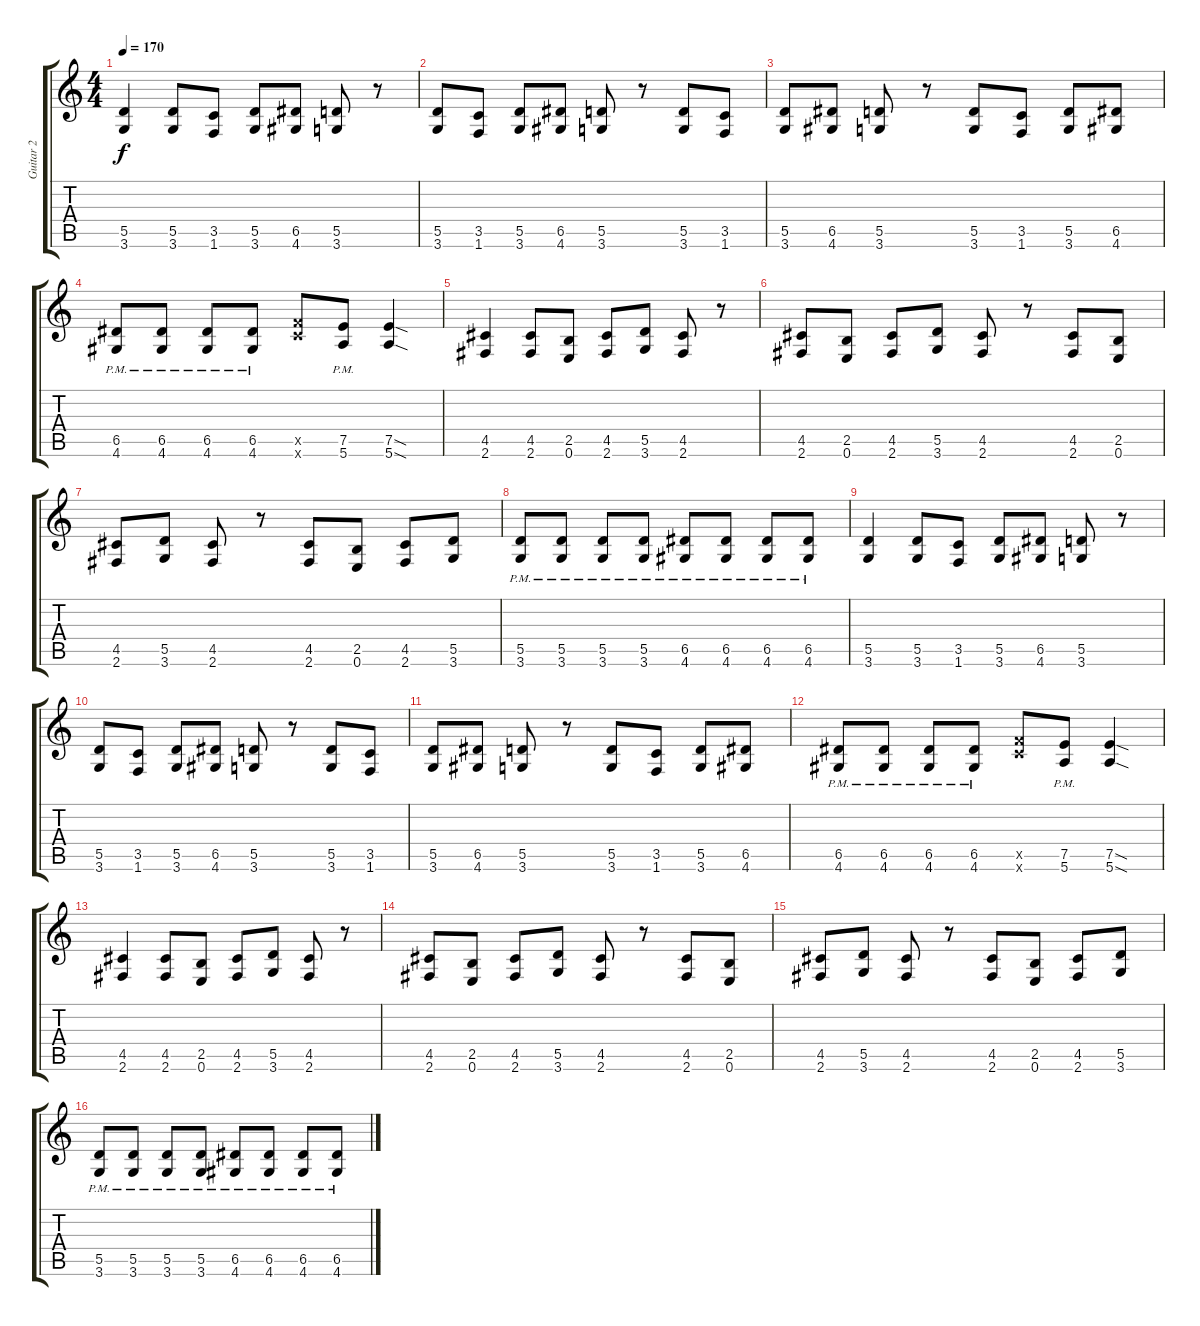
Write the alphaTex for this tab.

\track ("Guitar 2" "Guitar 2") {instrument distortionguitar}
\staff {score tabs}
\tuning (E4 B3 G3 D3 A2 E2) {hide}
\ts (4 4)
\tempo 170
\clef g2
\ks c
(5.5 3.6).4{dy f} (5.5 3.6).8 (3.5 1.6).8 (5.5 3.6).8 (6.5 4.6).8 (5.5 3.6).8 r.8 |
(5.5 3.6).8 (3.5 1.6).8 (5.5 3.6).8 (6.5 4.6).8 (5.5 3.6).8 r.8 (5.5 3.6).8 (3.5 1.6).8 |
(5.5 3.6).8 (6.5 4.6).8 (5.5 3.6).8 r.8 (5.5 3.6).8 (3.5 1.6).8 (5.5 3.6).8 (6.5 4.6).8 |
(6.5{pm} 4.6).8 (6.5{pm} 4.6).8 (6.5{pm} 4.6).8 (6.5{pm} 4.6).8 (8.5{x} 8.6{x}).8 (7.5{pm} 5.6).8 (7.5{sod} 5.6{sod}).4 |
(4.5 2.6).4 (4.5 2.6).8 (2.5 0.6).8 (4.5 2.6).8 (5.5 3.6).8 (4.5 2.6).8 r.8 |
(4.5 2.6).8 (2.5 0.6).8 (4.5 2.6).8 (5.5 3.6).8 (4.5 2.6).8 r.8 (4.5 2.6).8 (2.5 0.6).8 |
(4.5 2.6).8 (5.5 3.6).8 (4.5 2.6).8 r.8 (4.5 2.6).8 (2.5 0.6).8 (4.5 2.6).8 (5.5 3.6).8 |
(5.5{pm} 3.6).8 (5.5{pm} 3.6).8 (5.5{pm} 3.6).8 (5.5{pm} 3.6).8 (6.5{pm} 4.6).8 (6.5{pm} 4.6).8 (6.5{pm} 4.6).8 (6.5{pm} 4.6).8 |
(5.5 3.6).4 (5.5 3.6).8 (3.5 1.6).8 (5.5 3.6).8 (6.5 4.6).8 (5.5 3.6).8 r.8 |
(5.5 3.6).8 (3.5 1.6).8 (5.5 3.6).8 (6.5 4.6).8 (5.5 3.6).8 r.8 (5.5 3.6).8 (3.5 1.6).8 |
(5.5 3.6).8 (6.5 4.6).8 (5.5 3.6).8 r.8 (5.5 3.6).8 (3.5 1.6).8 (5.5 3.6).8 (6.5 4.6).8 |
(6.5{pm} 4.6).8 (6.5{pm} 4.6).8 (6.5{pm} 4.6).8 (6.5{pm} 4.6).8 (8.5{x} 8.6{x}).8 (7.5{pm} 5.6).8 (7.5{sod} 5.6{sod}).4 |
(4.5 2.6).4 (4.5 2.6).8 (2.5 0.6).8 (4.5 2.6).8 (5.5 3.6).8 (4.5 2.6).8 r.8 |
(4.5 2.6).8 (2.5 0.6).8 (4.5 2.6).8 (5.5 3.6).8 (4.5 2.6).8 r.8 (4.5 2.6).8 (2.5 0.6).8 |
(4.5 2.6).8 (5.5 3.6).8 (4.5 2.6).8 r.8 (4.5 2.6).8 (2.5 0.6).8 (4.5 2.6).8 (5.5 3.6).8 |
(5.5{pm} 3.6).8 (5.5{pm} 3.6).8 (5.5{pm} 3.6).8 (5.5{pm} 3.6).8 (6.5{pm} 4.6).8 (6.5{pm} 4.6).8 (6.5{pm} 4.6).8 (6.5{pm} 4.6).8
